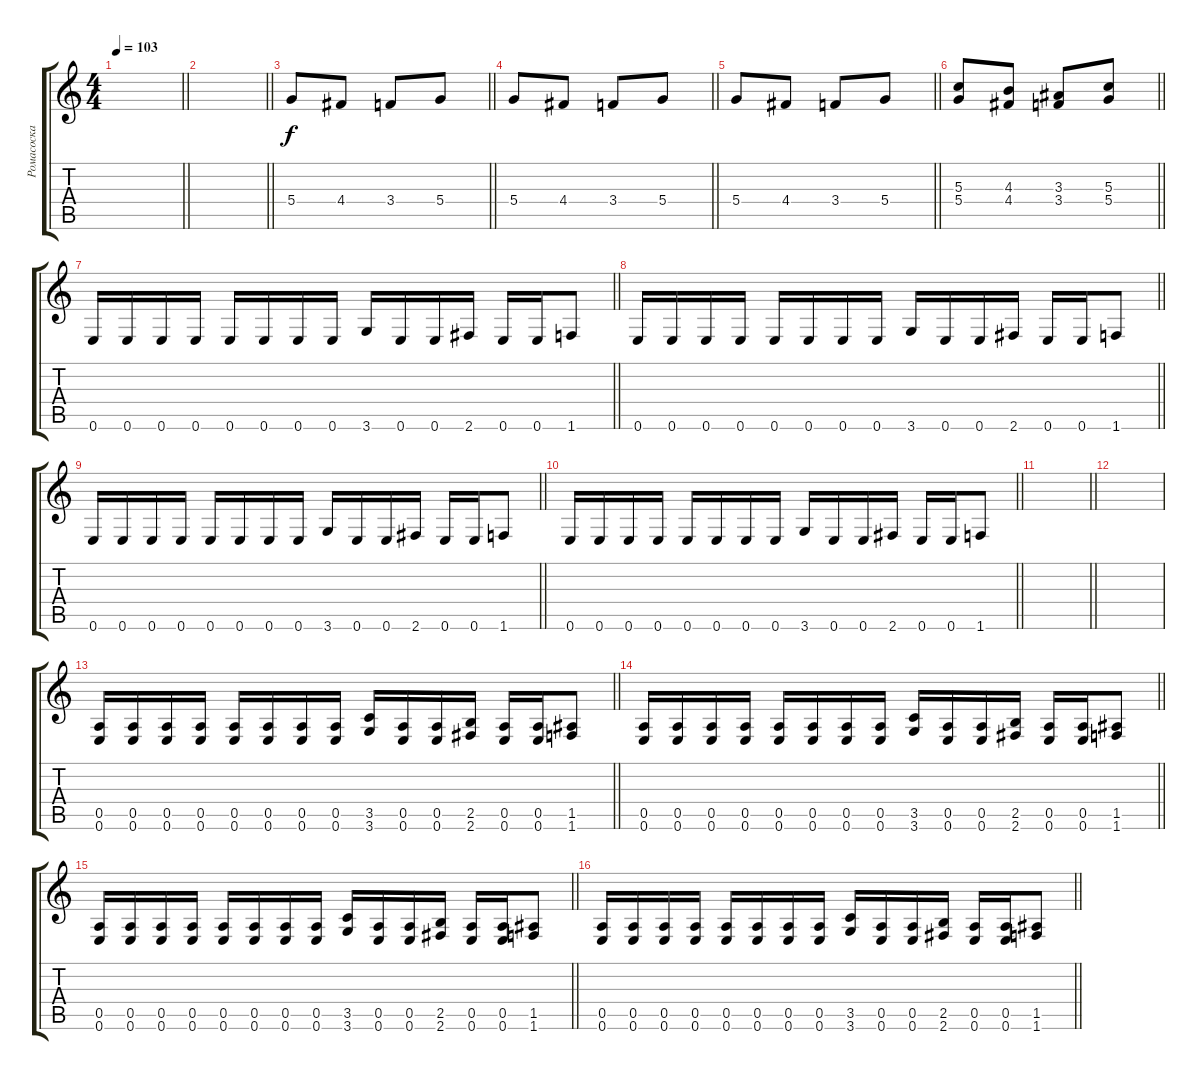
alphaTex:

\track ("Ромасоска" "Ромасоска") {instrument distortionguitar}
\staff {score tabs}
\tuning (E4 B3 G3 D3 A2 E2) {hide}
\ts (4 4)
\tempo 103
\clef g2
\barLineRight lightlight
\ks c
|
\barLineRight lightlight
|
\barLineRight lightlight
5.4.8{dy f} 4.4.8 3.4.8 5.4.8 |
\barLineRight lightlight
5.4.8 4.4.8 3.4.8 5.4.8 |
\barLineRight lightlight
5.4.8 4.4.8 3.4.8 5.4.8 |
\barLineRight lightlight
(5.3 5.4).8 (4.3 4.4).8 (3.3 3.4).8 (5.3 5.4).8 |
\barLineRight lightlight
0.6.16 0.6.16 0.6.16 0.6.16 0.6.16 0.6.16 0.6.16 0.6.16 3.6.16 0.6.16 0.6.16 2.6.16 0.6.16 0.6.16 1.6.8 |
\barLineRight lightlight
0.6.16 0.6.16 0.6.16 0.6.16 0.6.16 0.6.16 0.6.16 0.6.16 3.6.16 0.6.16 0.6.16 2.6.16 0.6.16 0.6.16 1.6.8 |
\barLineRight lightlight
0.6.16 0.6.16 0.6.16 0.6.16 0.6.16 0.6.16 0.6.16 0.6.16 3.6.16 0.6.16 0.6.16 2.6.16 0.6.16 0.6.16 1.6.8 |
\barLineRight lightlight
0.6.16 0.6.16 0.6.16 0.6.16 0.6.16 0.6.16 0.6.16 0.6.16 3.6.16 0.6.16 0.6.16 2.6.16 0.6.16 0.6.16 1.6.8 |
\barLineRight lightlight
|
|
\barLineRight lightlight
(0.5 0.6).16 (0.5 0.6).16 (0.5 0.6).16 (0.5 0.6).16 (0.5 0.6).16 (0.5 0.6).16 (0.5 0.6).16 (0.5 0.6).16 (3.5 3.6).16 (0.5 0.6).16 (0.5 0.6).16 (2.5 2.6).16 (0.5 0.6).16 (0.5 0.6).16 (1.5 1.6).8 |
\barLineRight lightlight
(0.5 0.6).16 (0.5 0.6).16 (0.5 0.6).16 (0.5 0.6).16 (0.5 0.6).16 (0.5 0.6).16 (0.5 0.6).16 (0.5 0.6).16 (3.5 3.6).16 (0.5 0.6).16 (0.5 0.6).16 (2.5 2.6).16 (0.5 0.6).16 (0.5 0.6).16 (1.5 1.6).8 |
\barLineRight lightlight
(0.5 0.6).16 (0.5 0.6).16 (0.5 0.6).16 (0.5 0.6).16 (0.5 0.6).16 (0.5 0.6).16 (0.5 0.6).16 (0.5 0.6).16 (3.5 3.6).16 (0.5 0.6).16 (0.5 0.6).16 (2.5 2.6).16 (0.5 0.6).16 (0.5 0.6).16 (1.5 1.6).8 |
\barLineRight lightlight
(0.5 0.6).16 (0.5 0.6).16 (0.5 0.6).16 (0.5 0.6).16 (0.5 0.6).16 (0.5 0.6).16 (0.5 0.6).16 (0.5 0.6).16 (3.5 3.6).16 (0.5 0.6).16 (0.5 0.6).16 (2.5 2.6).16 (0.5 0.6).16 (0.5 0.6).16 (1.5 1.6).8
